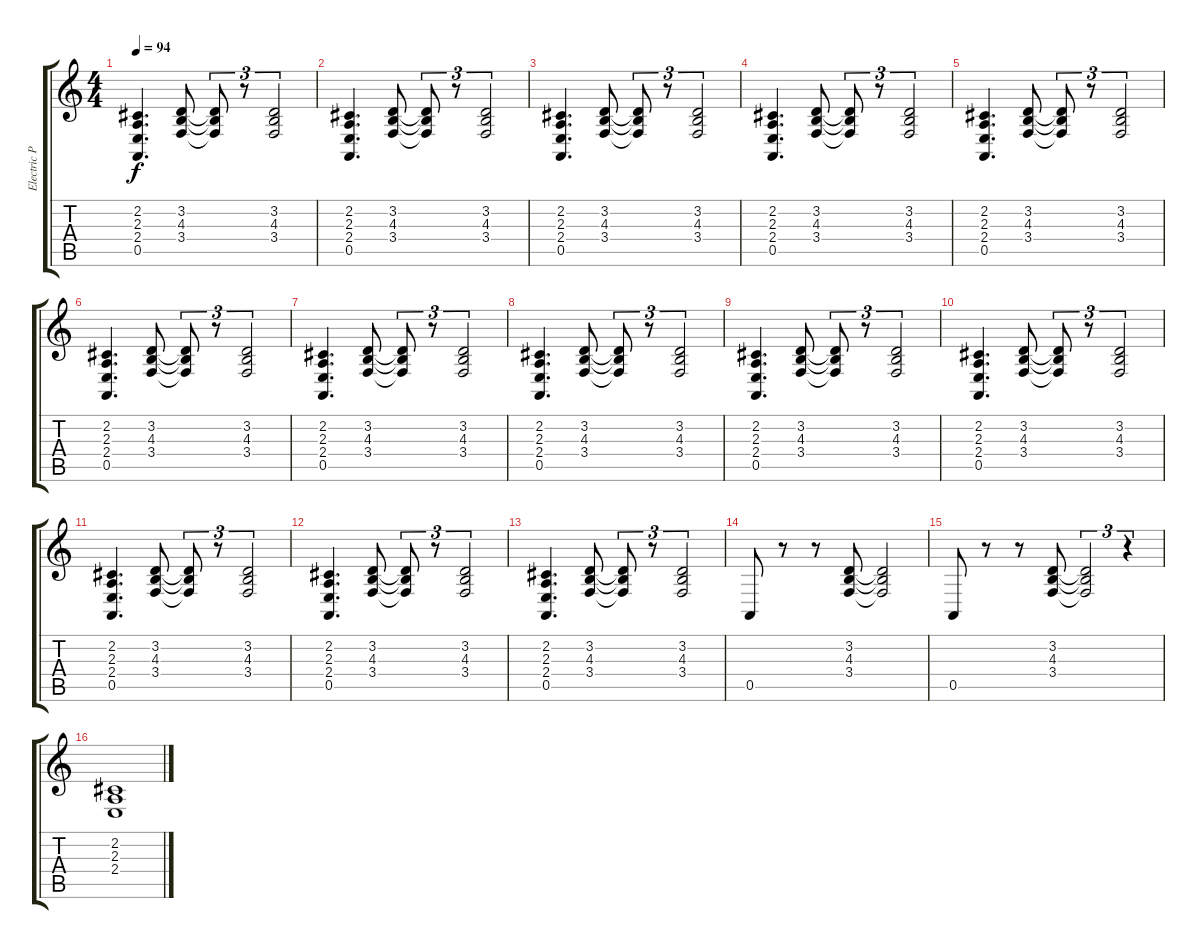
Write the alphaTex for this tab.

\track ("Electric Piano" "Electric P") {instrument electricpiano1}
\staff {score tabs}
\tuning (E4 B3 G3 D3 A2 E2) {hide}
\ts (4 4)
\tempo 94
\clef g2
\ks c
(2.2 2.3 2.4 0.5).4{d dy f} (3.2 4.3 3.4).8 (3.2{t} 4.3{t} 3.4{t}).8{tu (3 2)} r.8{tu (3 2)} (3.2 4.3 3.4).2{tu (3 2)} |
(2.2 2.3 2.4 0.5).4{d} (3.2 4.3 3.4).8 (3.2{t} 4.3{t} 3.4{t}).8{tu (3 2)} r.8{tu (3 2)} (3.2 4.3 3.4).2{tu (3 2)} |
(2.2 2.3 2.4 0.5).4{d} (3.2 4.3 3.4).8 (3.2{t} 4.3{t} 3.4{t}).8{tu (3 2)} r.8{tu (3 2)} (3.2 4.3 3.4).2{tu (3 2)} |
(2.2 2.3 2.4 0.5).4{d} (3.2 4.3 3.4).8 (3.2{t} 4.3{t} 3.4{t}).8{tu (3 2)} r.8{tu (3 2)} (3.2 4.3 3.4).2{tu (3 2)} |
(2.2 2.3 2.4 0.5).4{d} (3.2 4.3 3.4).8 (3.2{t} 4.3{t} 3.4{t}).8{tu (3 2)} r.8{tu (3 2)} (3.2 4.3 3.4).2{tu (3 2)} |
(2.2 2.3 2.4 0.5).4{d} (3.2 4.3 3.4).8 (3.2{t} 4.3{t} 3.4{t}).8{tu (3 2)} r.8{tu (3 2)} (3.2 4.3 3.4).2{tu (3 2)} |
(2.2 2.3 2.4 0.5).4{d} (3.2 4.3 3.4).8 (3.2{t} 4.3{t} 3.4{t}).8{tu (3 2)} r.8{tu (3 2)} (3.2 4.3 3.4).2{tu (3 2)} |
(2.2 2.3 2.4 0.5).4{d} (3.2 4.3 3.4).8 (3.2{t} 4.3{t} 3.4{t}).8{tu (3 2)} r.8{tu (3 2)} (3.2 4.3 3.4).2{tu (3 2)} |
(2.2 2.3 2.4 0.5).4{d} (3.2 4.3 3.4).8 (3.2{t} 4.3{t} 3.4{t}).8{tu (3 2)} r.8{tu (3 2)} (3.2 4.3 3.4).2{tu (3 2)} |
(2.2 2.3 2.4 0.5).4{d} (3.2 4.3 3.4).8 (3.2{t} 4.3{t} 3.4{t}).8{tu (3 2)} r.8{tu (3 2)} (3.2 4.3 3.4).2{tu (3 2)} |
(2.2 2.3 2.4 0.5).4{d} (3.2 4.3 3.4).8 (3.2{t} 4.3{t} 3.4{t}).8{tu (3 2)} r.8{tu (3 2)} (3.2 4.3 3.4).2{tu (3 2)} |
(2.2 2.3 2.4 0.5).4{d} (3.2 4.3 3.4).8 (3.2{t} 4.3{t} 3.4{t}).8{tu (3 2)} r.8{tu (3 2)} (3.2 4.3 3.4).2{tu (3 2)} |
(2.2 2.3 2.4 0.5).4{d} (3.2 4.3 3.4).8 (3.2{t} 4.3{t} 3.4{t}).8{tu (3 2)} r.8{tu (3 2)} (3.2 4.3 3.4).2{tu (3 2)} |
0.5.8 r.8 r.8 (3.2 4.3 3.4).8 (3.2{t} 4.3{t} 3.4{t}).2 |
0.5.8 r.8 r.8 (3.2 4.3 3.4).8 (3.2{t} 4.3{t} 3.4{t}).2{tu (3 2)} r.4{tu (3 2)} |
(2.2 2.3 2.4).1
